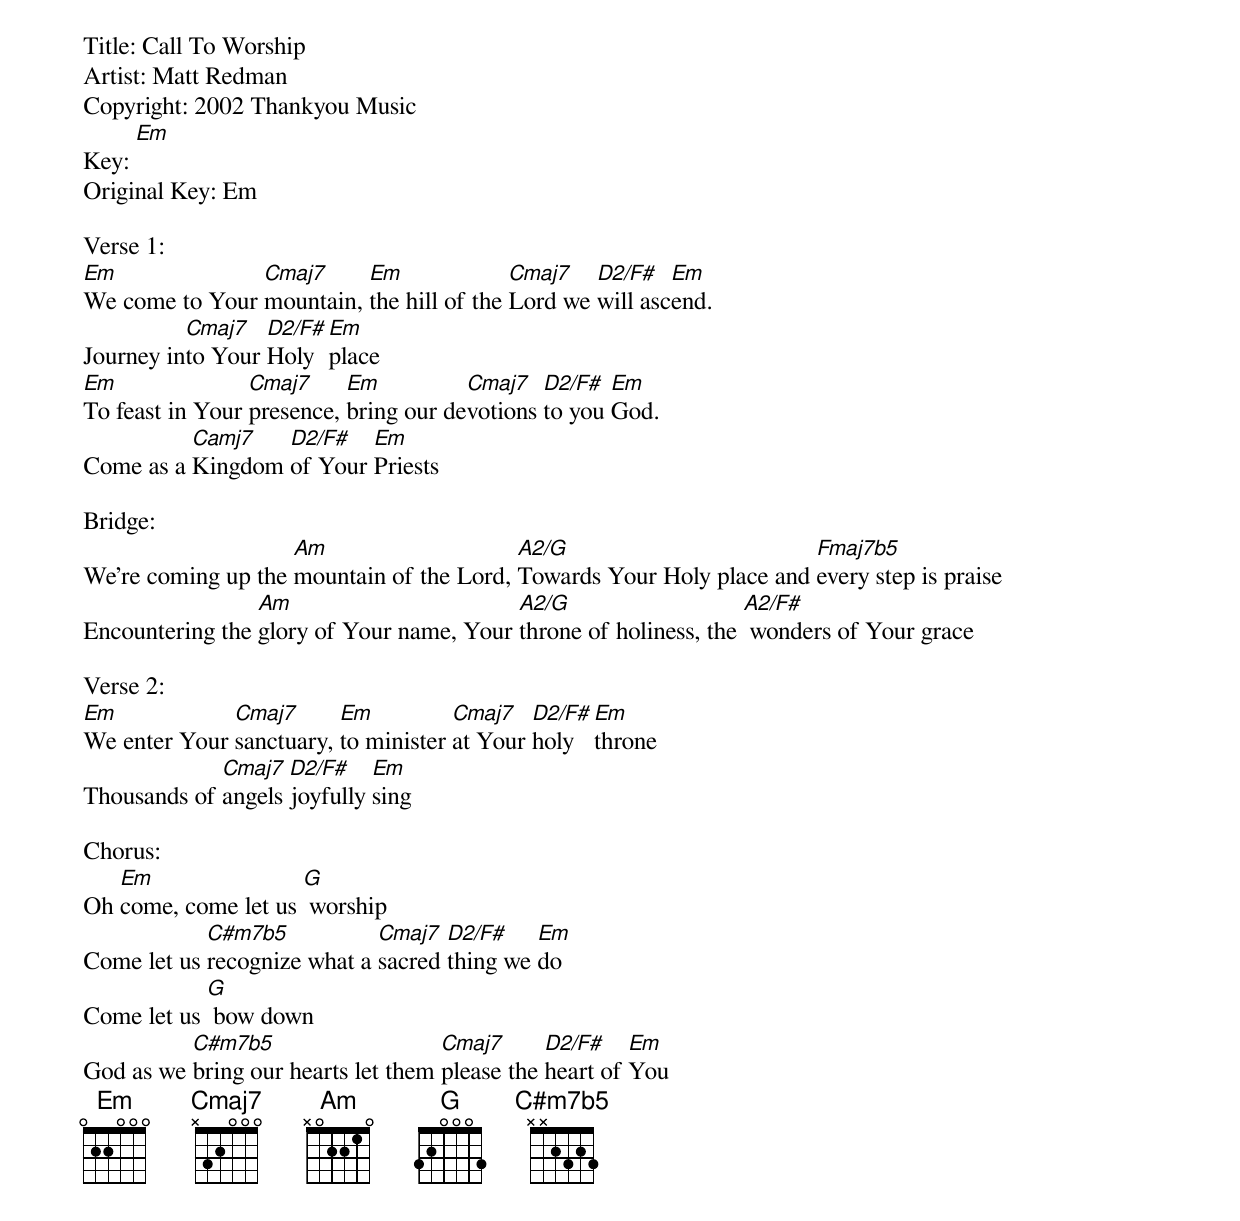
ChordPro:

Title: Call To Worship
Artist: Matt Redman
Copyright: 2002 Thankyou Music
Key: [Em]
Original Key: Em

Verse 1:
[Em]We come to Your [Cmaj7]mountain, [Em]the hill of the [Cmaj7]Lord we [D2/F#]will asc[Em]end.
Journey in[Cmaj7]to Your [D2/F#]Holy [Em]place
[Em]To feast in Your [Cmaj7]presence, [Em]bring our de[Cmaj7]votions [D2/F#]to you [Em]God.
Come as a [Camj7]Kingdom [D2/F#]of Your [Em]Priests

Bridge:
We're coming up the [Am]mountain of the Lord, [A2/G]Towards Your Holy place and [Fmaj7b5]every step is praise
Encountering the [Am]glory of Your name, Your [A2/G]throne of holiness, the [A2/F#] wonders of Your grace

Verse 2:
[Em]We enter Your [Cmaj7]sanctuary, [Em]to minister [Cmaj7]at Your [D2/F#]holy [Em]throne
Thousands of [Cmaj7]angels [D2/F#]joyfully [Em]sing

Chorus:
Oh [Em]come, come let us [G] worship
Come let us [C#m7b5]recognize what a [Cmaj7]sacred [D2/F#]thing we [Em]do
Come let us [G] bow down
God as we [C#m7b5]bring our hearts let them [Cmaj7]please the [D2/F#]heart of [Em]You
